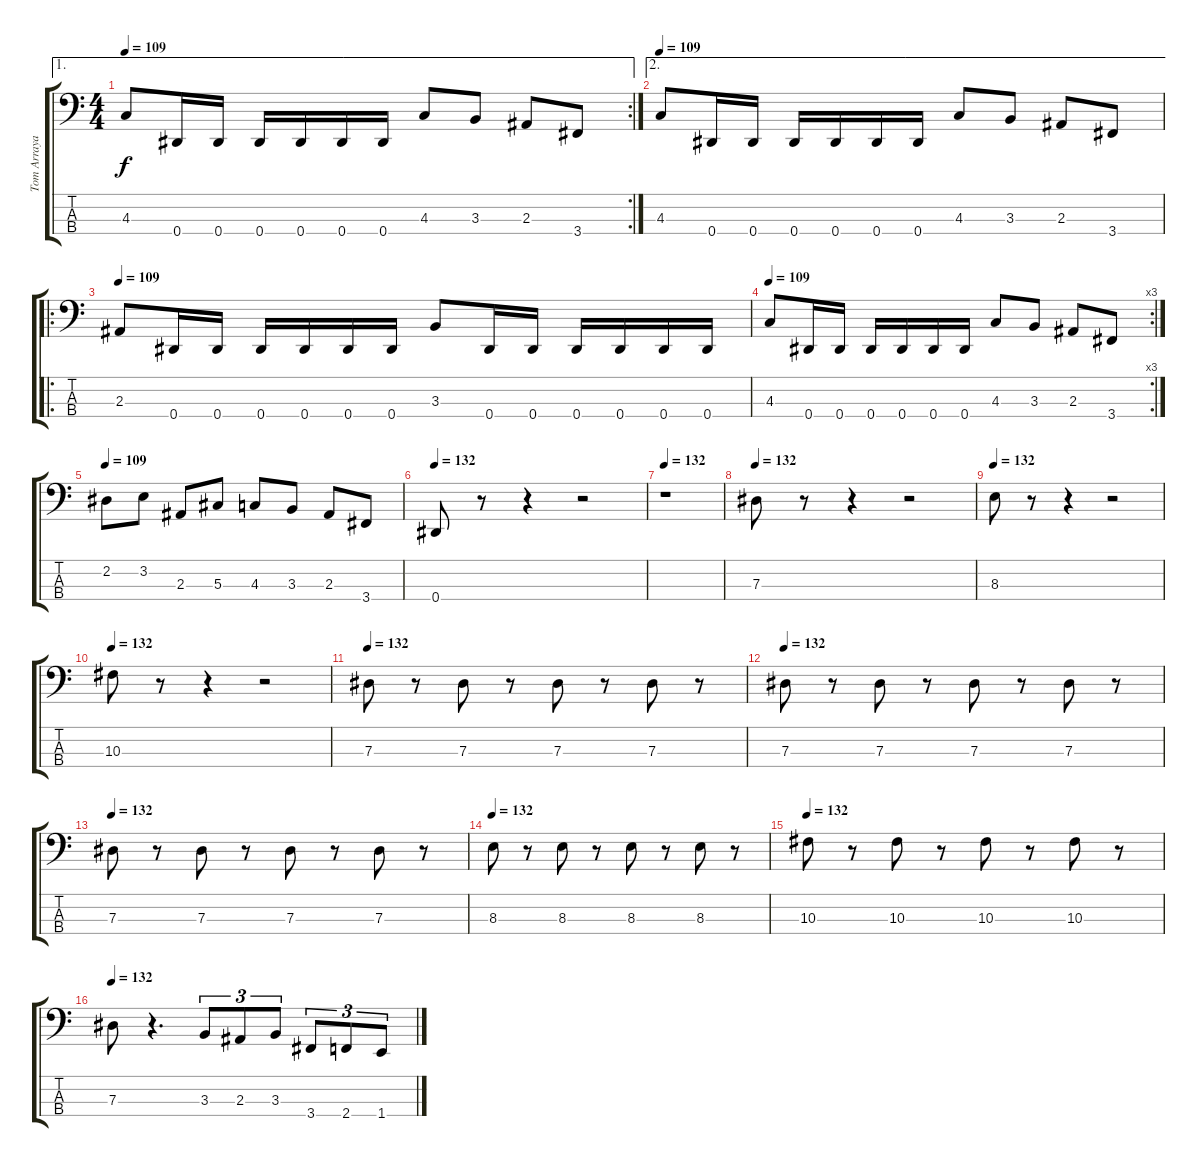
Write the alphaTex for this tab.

\track ("Tom Arraya" "Tom Arraya") {instrument electricbasspick}
\staff {score tabs}
\tuning (Gb2 Db2 Ab1 Eb1) {hide}
\ae 1
\rc 2
\ts (4 4)
\tempo 109
\clef f4
\ks c
4.3.8{dy f} 0.4.16 0.4.16 0.4.16 0.4.16 0.4.16 0.4.16 4.3.8 3.3.8 2.3.8 3.4.8 |
\ae 2
\tempo 109
4.3.8 0.4.16 0.4.16 0.4.16 0.4.16 0.4.16 0.4.16 4.3.8 3.3.8 2.3.8 3.4.8 |
\ro
\tempo 109
2.3.8 0.4.16 0.4.16 0.4.16 0.4.16 0.4.16 0.4.16 3.3.8 0.4.16 0.4.16 0.4.16 0.4.16 0.4.16 0.4.16 |
\rc 3
\tempo 109
4.3.8 0.4.16 0.4.16 0.4.16 0.4.16 0.4.16 0.4.16 4.3.8 3.3.8 2.3.8 3.4.8 |
\tempo 109
2.2.8 3.2.8 2.3.8 5.3.8 4.3.8 3.3.8 2.3.8 3.4.8 |
\tempo 132
0.4.8 r.8 r.4 r.2 |
\tempo 132
r.1 |
\tempo 132
7.3.8 r.8 r.4 r.2 |
\tempo 132
8.3.8 r.8 r.4 r.2 |
\tempo 132
10.3.8 r.8 r.4 r.2 |
\tempo 132
7.3.8 r.8 7.3.8 r.8 7.3.8 r.8 7.3.8 r.8 |
\tempo 132
7.3.8 r.8 7.3.8 r.8 7.3.8 r.8 7.3.8 r.8 |
\tempo 132
7.3.8 r.8 7.3.8 r.8 7.3.8 r.8 7.3.8 r.8 |
\tempo 132
8.3.8 r.8 8.3.8 r.8 8.3.8 r.8 8.3.8 r.8 |
\tempo 132
10.3.8 r.8 10.3.8 r.8 10.3.8 r.8 10.3.8 r.8 |
\tempo 132
7.3.8 r.4{d} 3.3.8{tu (3 2)} 2.3.8{tu (3 2)} 3.3.8{tu (3 2)} 3.4.8{tu (3 2)} 2.4.8{tu (3 2)} 1.4.8{tu (3 2)}
